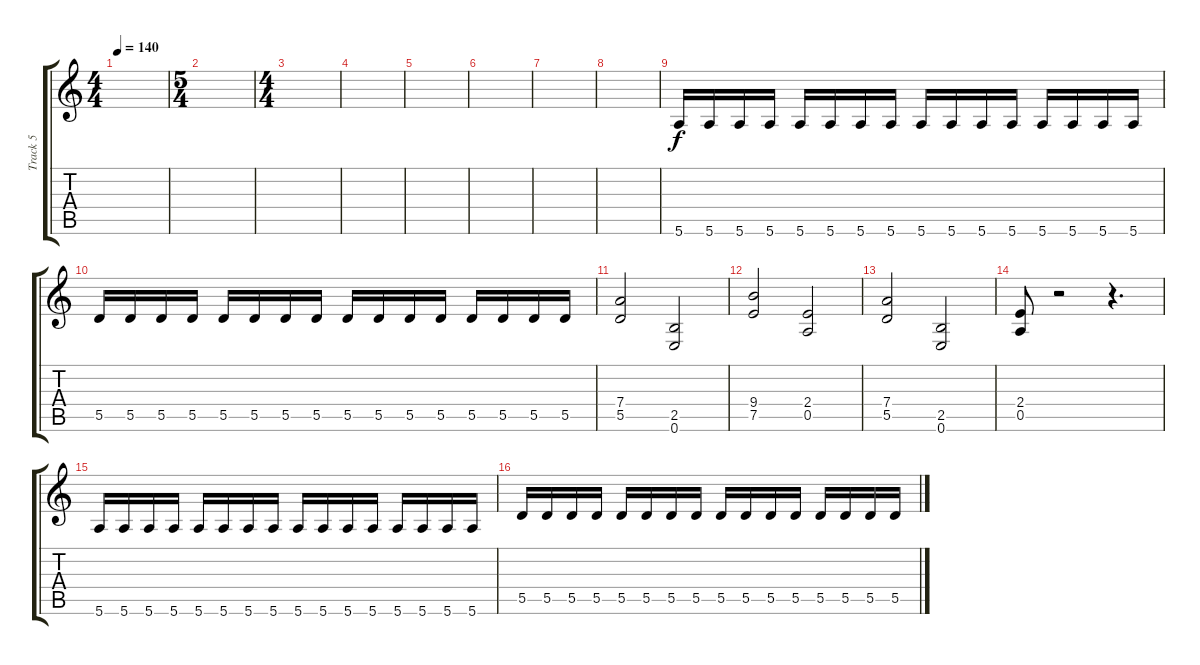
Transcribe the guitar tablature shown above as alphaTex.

\track ("Track 5" "Track 5") {instrument distortionguitar}
\staff {score tabs}
\tuning (E4 B3 G3 D3 A2 E2) {hide}
\ts (4 4)
\tempo 140
\clef g2
\ks c
|
\ts (5 4)
|
\ts (4 4)
|
|
|
|
|
|
5.6.16 5.6.16 5.6.16 5.6.16 5.6.16 5.6.16 5.6.16 5.6.16 5.6.16 5.6.16 5.6.16 5.6.16 5.6.16 5.6.16 5.6.16 5.6.16 |
5.5.16 5.5.16 5.5.16 5.5.16 5.5.16 5.5.16 5.5.16 5.5.16 5.5.16 5.5.16 5.5.16 5.5.16 5.5.16 5.5.16 5.5.16 5.5.16 |
(7.4 5.5).2 (2.5 0.6).2 |
(9.4 7.5).2 (2.4 0.5).2 |
(7.4 5.5).2 (2.5 0.6).2 |
(2.4 0.5).8 r.2 r.4{d} |
5.6.16 5.6.16 5.6.16 5.6.16 5.6.16 5.6.16 5.6.16 5.6.16 5.6.16 5.6.16 5.6.16 5.6.16 5.6.16 5.6.16 5.6.16 5.6.16 |
5.5.16 5.5.16 5.5.16 5.5.16 5.5.16 5.5.16 5.5.16 5.5.16 5.5.16 5.5.16 5.5.16 5.5.16 5.5.16 5.5.16 5.5.16 5.5.16
